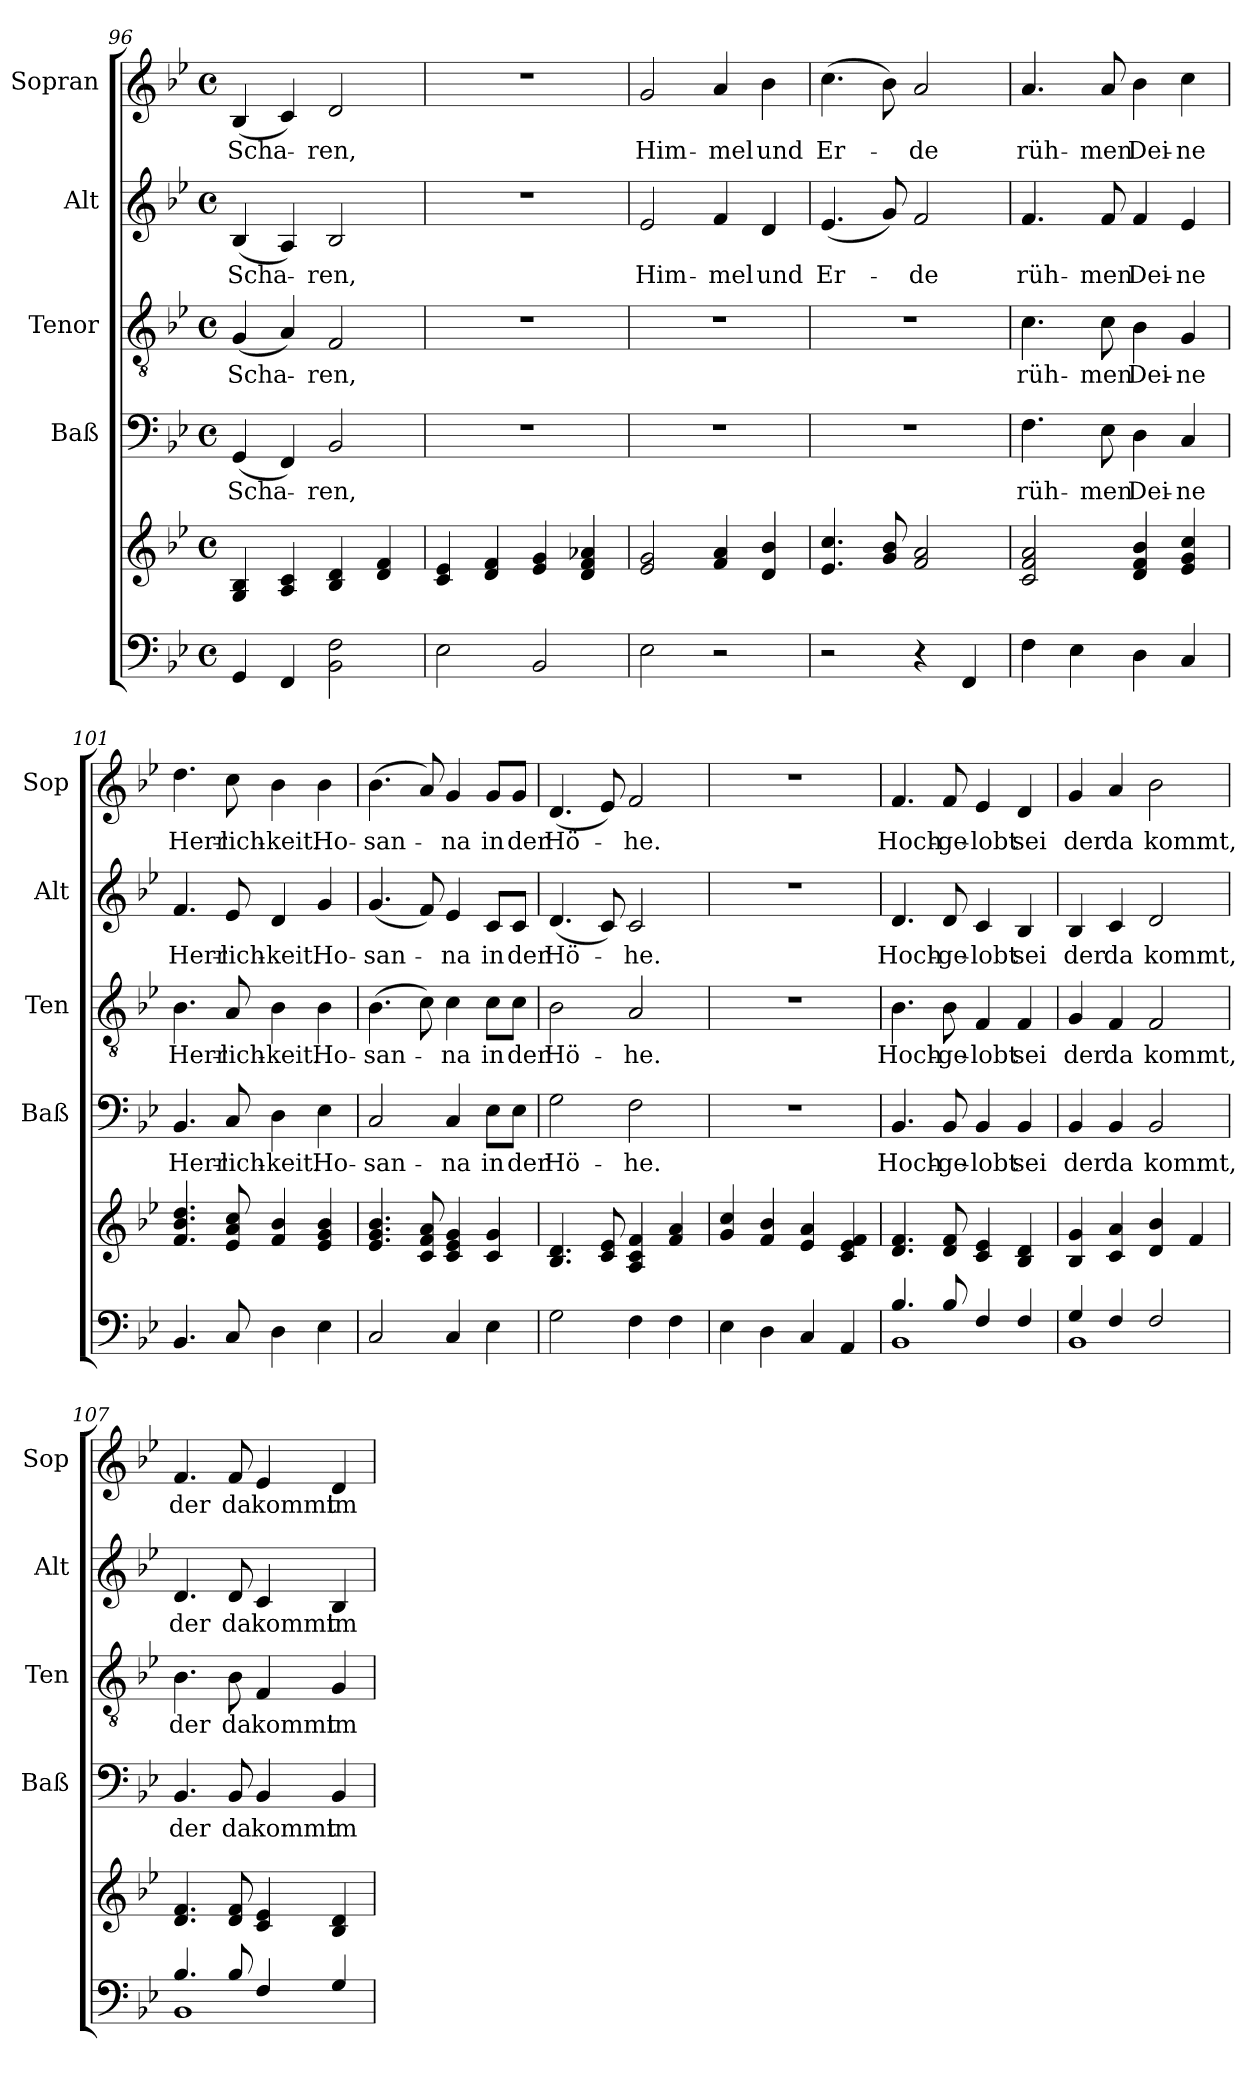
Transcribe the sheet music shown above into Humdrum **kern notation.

**kern	**kern	**kern	**text	**kern	**text	**kern	**text	**kern	**text
*part5	*part5	*part4	*part4	*part3	*part3	*part2	*part2	*part1	*part1
*staff6	*staff5	*staff4	*staff4	*staff3	*staff3	*staff2	*staff2	*staff1	*staff1
*	*	*I"Baß	*	*I"Tenor	*	*I"Alt	*	*I"Sopran	*
*	*	*I'Baß	*	*I'Ten	*	*I'Alt	*	*I'Sop	*
*clefF4	*clefG2	*clefF4	*	*clefGv2	*	*clefG2	*	*clefG2	*
*k[b-e-]	*k[b-e-]	*k[b-e-]	*	*k[b-e-]	*	*k[b-e-]	*	*k[b-e-]	*
*B-:	*B-:	*B-:	*	*B-:	*	*B-:	*	*B-:	*
*M4/4	*M4/4	*M4/4	*	*M4/4	*	*M4/4	*	*M4/4	*
*met(c)	*met(c)	*met(c)	*	*met(c)	*	*met(c)	*	*met(c)	*
=96	=96	=96	=96	=96	=96	=96	=96	=96	=96
!	!	!	!LO:LY:b	!	!LO:LY:b	!	!LO:LY:b	!	!LO:LY:b
4GG/	4G/ 4B-/	(<4GG/	Scha-	(<4G/	Scha-	(4B-/	Scha-	(<4B-/	Scha-
4FF/	4A/ 4c/	4FF/)	.	4A/)	.	4A/)	.	4c/)	.
!	!	!	!LO:LY:b	!	!LO:LY:b	!	!LO:LY:b	!	!LO:LY:b
2BB-\ 2F\	4B-/ 4d/	2BB-/	-ren,	2F/	-ren,	2B-/	-ren,	2d/	-ren,
.	4d/ 4f/	.	.	.	.	.	.	.	.
=97	=97	=97	=97	=97	=97	=97	=97	=97	=97
2E-\	4c/ 4e-/	1r	.	1r	.	1r	.	1r	.
.	4d/ 4f/	.	.	.	.	.	.	.	.
2BB-/	4e-/ 4g/	.	.	.	.	.	.	.	.
.	4d/ 4f/ 4a-X/	.	.	.	.	.	.	.	.
=98	=98	=98	=98	=98	=98	=98	=98	=98	=98
!	!	!	!	!	!	!	!LO:LY:b	!	!LO:LY:b
2E-\	2e-/ 2g/	1r	.	1r	.	2e-/	Him-	2g/	Him-
!	!	!	!	!	!	!	!LO:LY:b	!	!LO:LY:b
2r	4f/ 4a/	.	.	.	.	4f/	-mel	4a/	-mel
!	!	!	!	!	!	!	!LO:LY:b	!	!LO:LY:b
.	4d/ 4b-/	.	.	.	.	4d/	und	4b-\	und
=99	=99	=99	=99	=99	=99	=99	=99	=99	=99
!	!	!	!	!	!	!	!LO:LY:b	!	!LO:LY:b
2r	4.e-/ 4.cc/	1r	.	1r	.	(4.e-/	Er-	(>4.cc\	Er-
.	8g/ 8b-/	.	.	.	.	8g/)	.	8b-\)	.
!	!	!	!	!	!	!	!LO:LY:b	!	!LO:LY:b
4r	2f/ 2a/	.	.	.	.	2f/	-de	2a/	-de
4FF/	.	.	.	.	.	.	.	.	.
!!LO:LB:g=z
=100	=100	=100	=100	=100	=100	=100	=100	=100	=100
!	!	!	!LO:LY:b	!	!LO:LY:b	!	!LO:LY:b	!	!LO:LY:b
4F\	2c/ 2f/ 2a/	4.F\	rüh-	4.c\	rüh-	4.f/	rüh-	4.a/	rüh-
4E-\	.	.	.	.	.	.	.	.	.
!	!	!	!LO:LY:b	!	!LO:LY:b	!	!LO:LY:b	!	!LO:LY:b
.	.	8E-\	-men	8c\	-men	8f/	-men	8a/	-men
!	!	!	!LO:LY:b	!	!LO:LY:b	!	!LO:LY:b	!	!LO:LY:b
4D\	4d/ 4f/ 4b-/	4D\	Dei-	4B-\	Dei-	4f/	Dei-	4b-\	Dei-
!	!	!	!LO:LY:b	!	!LO:LY:b	!	!LO:LY:b	!	!LO:LY:b
4C/	4e-/ 4g/ 4cc/	4C/	-ne	4G/	-ne	4e-/	-ne	4cc\	-ne
=101	=101	=101	=101	=101	=101	=101	=101	=101	=101
!	!	!	!LO:LY:b	!	!LO:LY:b	!	!LO:LY:b	!	!LO:LY:b
4.BB-/	4.f/ 4.b-/ 4.dd/	4.BB-/	Herr-	4.B-\	Herr-	4.f/	Herr-	4.dd\	Herr-
!	!	!	!LO:LY:b	!	!LO:LY:b	!	!LO:LY:b	!	!LO:LY:b
8C/	8e-/ 8a/ 8cc/	8C/	-lich-	8A/	-lich-	8e-/	-lich-	8cc\	-lich-
!	!	!	!LO:LY:b	!	!LO:LY:b	!	!LO:LY:b	!	!LO:LY:b
4D\	4f/ 4b-/	4D\	-keit.	4B-\	-keit.	4d/	-keit.	4b-\	-keit.
!	!	!	!LO:LY:b	!	!LO:LY:b	!	!LO:LY:b	!	!LO:LY:b
4E-\	4e-/ 4g/ 4b-/	4E-\	Ho-	4B-\	Ho-	4g/	Ho-	4b-\	Ho-
=102	=102	=102	=102	=102	=102	=102	=102	=102	=102
!	!	!	!LO:LY:b	!	!LO:LY:b	!	!LO:LY:b	!	!LO:LY:b
2C/	4.e-/ 4.g/ 4.b-/	2C/	-san-	(>4.B-\	-san-	(<4.g/	-san-	(>4.b-\	-san-
.	8c/ 8f/ 8a/	.	.	8c\)	.	8f/)	.	8a/)	.
!	!	!	!LO:LY:b	!	!LO:LY:b	!	!LO:LY:b	!	!LO:LY:b
4C/	4c/ 4e-/ 4g/	4C/	-na	4c\	-na	4e-/	-na	4g/	-na
!	!	!	!LO:LY:b	!	!LO:LY:b	!	!LO:LY:b	!	!LO:LY:b
4E-\	4c/ 4g/	8E-\L	in	8c\L	in	8c/L	in	8g/L	in
!	!	!	!LO:LY:b	!	!LO:LY:b	!	!LO:LY:b	!	!LO:LY:b
.	.	8E-\J	der	8c\J	der	8c/J	der	8g/J	der
=103	=103	=103	=103	=103	=103	=103	=103	=103	=103
!	!	!	!LO:LY:b	!	!LO:LY:b	!	!LO:LY:b	!	!LO:LY:b
2G\	4.B-/ 4.d/	2G\	Hö-	2B-\	Hö-	(<4.d/	Hö-	(<4.d/	Hö-
.	8c/ 8e-/	.	.	.	.	8c/)	.	8e-/)	.
!	!	!	!LO:LY:b	!	!LO:LY:b	!	!LO:LY:b	!	!LO:LY:b
4F\	4A/ 4c/ 4f/	2F\	-he.	2A/	-he.	2c/	-he.	2f/	-he.
4F\	4f/ 4a/	.	.	.	.	.	.	.	.
=104	=104	=104	=104	=104	=104	=104	=104	=104	=104
4E-\	4g/ 4cc/	1r	.	1r	.	1r	.	1r	.
4D\	4f/ 4b-/	.	.	.	.	.	.	.	.
4C/	4e-/ 4a/	.	.	.	.	.	.	.	.
4AA/	4c/ 4e-/ 4f/	.	.	.	.	.	.	.	.
!!LO:PB:g=z
=105	=105	=105	=105	=105	=105	=105	=105	=105	=105
*^	*	*	*	*	*	*	*	*	*
!	!	!	!	!LO:LY:b	!	!LO:LY:b	!	!LO:LY:b	!	!LO:LY:b
4.B-/	1BB-	4.d/ 4.f/	4.BB-/	Hoch-	4.B-\	Hoch-	4.d/	Hoch-	4.f/	Hoch-
!	!	!	!	!LO:LY:b	!	!LO:LY:b	!	!LO:LY:b	!	!LO:LY:b
8B-/	.	8d/ 8f/	8BB-/	-ge-	8B-\	-ge-	8d/	-ge-	8f/	-ge-
!	!	!	!	!LO:LY:b	!	!LO:LY:b	!	!LO:LY:b	!	!LO:LY:b
4F/	.	4c/ 4e-/	4BB-/	-lobt	4F/	-lobt	4c/	-lobt	4e-/	-lobt
!	!	!	!	!LO:LY:b	!	!LO:LY:b	!	!LO:LY:b	!	!LO:LY:b
4F/	.	4B-/ 4d/	4BB-/	sei	4F/	sei	4B-/	sei	4d/	sei
=106	=106	=106	=106	=106	=106	=106	=106	=106	=106	=106
!	!	!	!	!LO:LY:b	!	!LO:LY:b	!	!LO:LY:b	!	!LO:LY:b
4G/	1BB-	4B-/ 4g/	4BB-/	der	4G/	der	4B-/	der	4g/	der
!	!	!	!	!LO:LY:b	!	!LO:LY:b	!	!LO:LY:b	!	!LO:LY:b
4F/	.	4c/ 4a/	4BB-/	da	4F/	da	4c/	da	4a/	da
!	!	!	!	!LO:LY:b	!	!LO:LY:b	!	!LO:LY:b	!	!LO:LY:b
2F/	.	4d/ 4b-/	2BB-/	kommt,	2F/	kommt,	2d/	kommt,	2b-\	kommt,
.	.	4f/	.	.	.	.	.	.	.	.
=107	=107	=107	=107	=107	=107	=107	=107	=107	=107	=107
!	!	!	!	!LO:LY:b	!	!LO:LY:b	!	!LO:LY:b	!	!LO:LY:b
4.B-/	1BB-	4.d/ 4.f/	4.BB-/	der	4.B-\	der	4.d/	der	4.f/	der
!	!	!	!	!LO:LY:b	!	!LO:LY:b	!	!LO:LY:b	!	!LO:LY:b
8B-/	.	8d/ 8f/	8BB-/	da	8B-\	da	8d/	da	8f/	da
!	!	!	!	!LO:LY:b	!	!LO:LY:b	!	!LO:LY:b	!	!LO:LY:b
4F/	.	4c/ 4e-/	4BB-/	kommt	4F/	kommt	4c/	kommt	4e-/	kommt
!	!	!	!	!LO:LY:b	!	!LO:LY:b	!	!LO:LY:b	!	!LO:LY:b
4G/	.	4B-/ 4d/	4BB-/	im	4G/	im	4B-/	im	4d/	im
*v	*v	*	*	*	*	*	*	*	*	*
=	=	=	=	=	=	=	=	=	=
*-	*-	*-	*-	*-	*-	*-	*-	*-	*-
